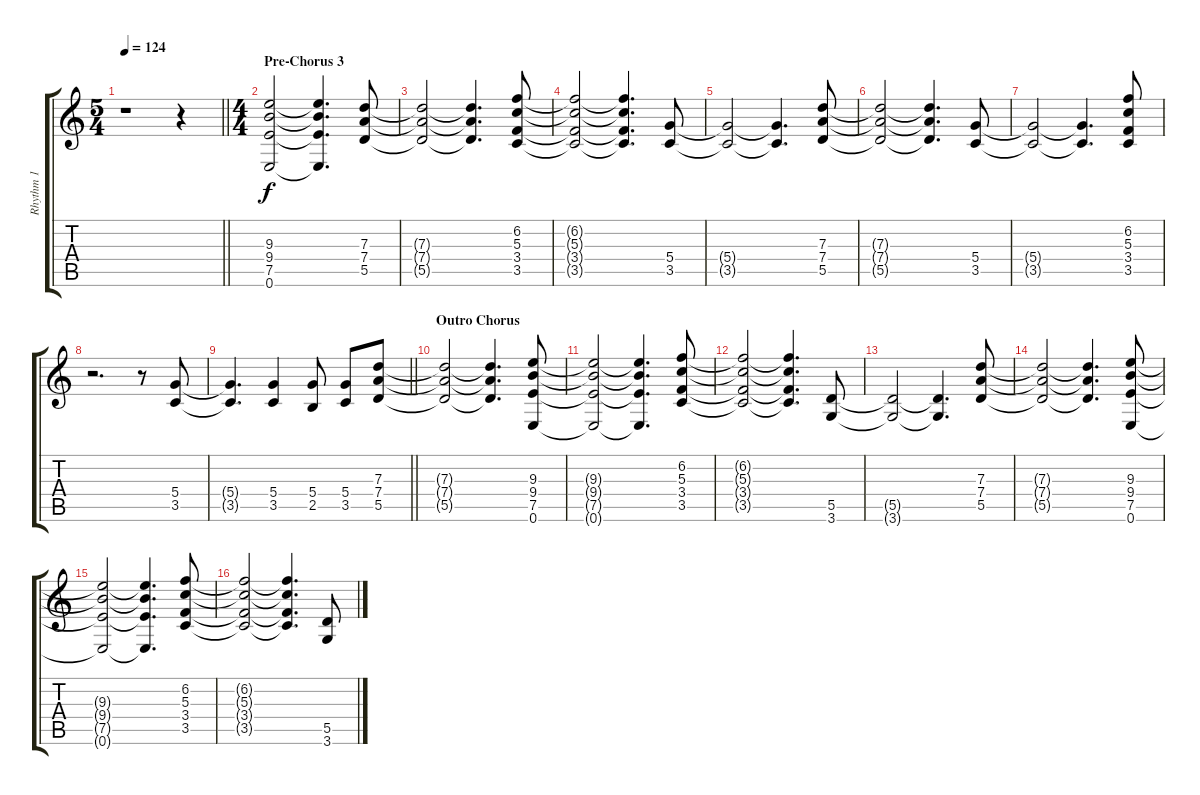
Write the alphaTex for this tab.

\track ("Rhythm 1" "Rhythm 1") {instrument distortionguitar}
\staff {score tabs}
\tuning (E4 B3 G3 D3 A2 E2) {hide}
\ts (5 4)
\tempo 124
\clef g2
\barLineRight lightlight
\ks c
r.1{dy f} r.4 |
\ts (4 4)
\section ("" "Pre-Chorus 3")
(9.3 9.4 7.5 0.6).2 (9.3{t} 9.4{t} 7.5{t} 0.6{t}).4{d} (7.3 7.4 5.5).8 |
(7.3{t} 7.4{t} 5.5{t}).2 (7.3{t} 7.4{t} 5.5{t}).4{d} (6.2 5.3 3.4 3.5).8 |
(6.2{t} 5.3{t} 3.4{t} 3.5{t}).2 (6.2{t} 5.3{t} 3.4{t} 3.5{t}).4{d} (5.4 3.5).8 |
(5.4{t} 3.5{t}).2 (5.4{t} 3.5{t}).4{d} (7.3 7.4 5.5).8 |
(7.3{t} 7.4{t} 5.5{t}).2 (7.3{t} 7.4{t} 5.5{t}).4{d} (5.4 3.5).8 |
(5.4{t} 3.5{t}).2 (5.4{t} 3.5{t}).4{d} (6.2 5.3 3.4 3.5).8 |
r.2{d} r.8 (5.4 3.5).8 |
\barLineRight lightlight
(5.4{t} 3.5{t}).4{d} (5.4 3.5).4 (5.4 2.5).8 (5.4 3.5).8 (7.3 7.4 5.5).8 |
\section ("" "Outro Chorus")
(7.3{t} 7.4{t} 5.5{t}).2 (7.3{t} 7.4{t} 5.5{t}).4{d} (9.3 9.4 7.5 0.6).8 |
(9.3{t} 9.4{t} 7.5{t} 0.6{t}).2 (9.3{t} 9.4{t} 7.5{t} 0.6{t}).4{d} (6.2 5.3 3.4 3.5).8 |
(6.2{t} 5.3{t} 3.4{t} 3.5{t}).2 (6.2{t} 5.3{t} 3.4{t} 3.5{t}).4{d} (5.5 3.6).8 |
(5.5{t} 3.6{t}).2 (5.5{t} 3.6{t}).4{d} (7.3 7.4 5.5).8 |
(7.3{t} 7.4{t} 5.5{t}).2 (7.3{t} 7.4{t} 5.5{t}).4{d} (9.3 9.4 7.5 0.6).8 |
(9.3{t} 9.4{t} 7.5{t} 0.6{t}).2 (9.3{t} 9.4{t} 7.5{t} 0.6{t}).4{d} (6.2 5.3 3.4 3.5).8 |
(6.2{t} 5.3{t} 3.4{t} 3.5{t}).2 (6.2{t} 5.3{t} 3.4{t} 3.5{t}).4{d} (5.5 3.6).8
